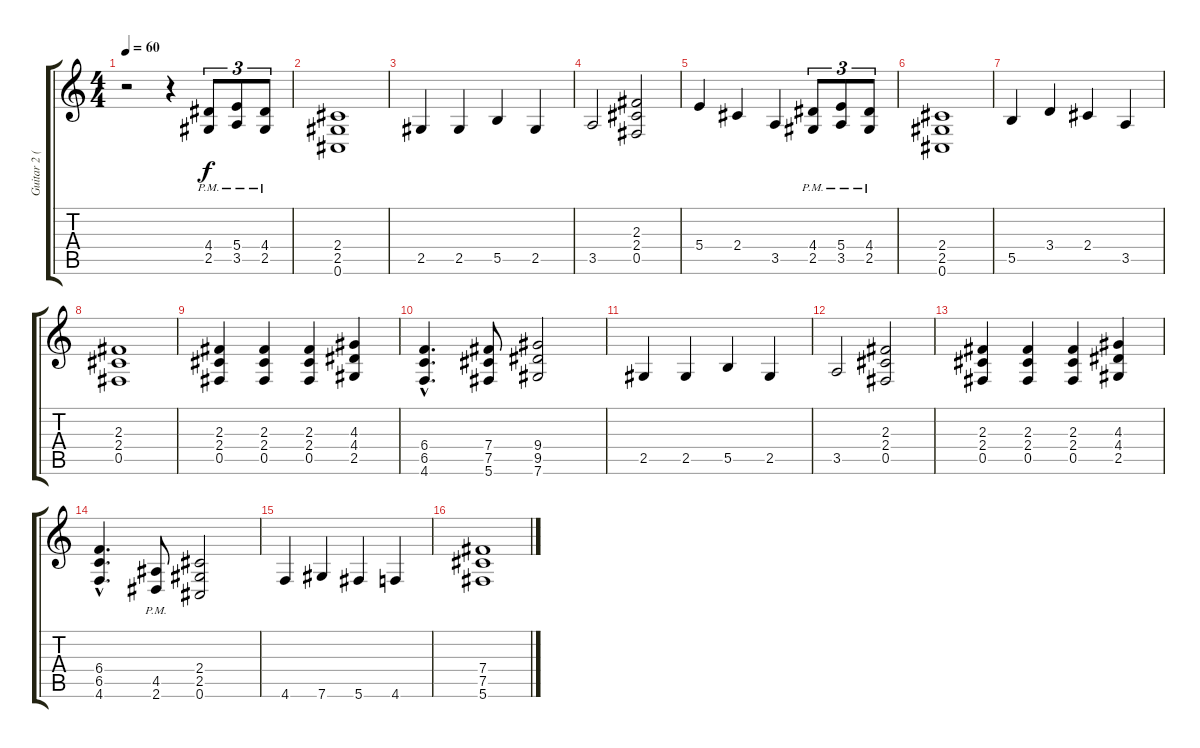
\track ("Guitar 2 (Distortion)" "Guitar 2 (") {instrument distortionguitar}
\staff {score tabs}
\tuning (Db4 Ab3 E3 B2 Gb2 Db2) {hide}
\ts (4 4)
\tempo 60
\clef g2
\ks c
r.2{dy f instrument distortionguitar} r.4 (4.4{pm} 2.5{pm}).8{tu (3 2)} (5.4{pm} 3.5{pm}).8{tu (3 2)} (4.4{pm} 2.5{pm}).8{tu (3 2)} |
(2.4 2.5 0.6).1 |
2.5.4 2.5.4 5.5.4 2.5.4 |
3.5.2 (2.3 2.4 0.5).2 |
5.4.4 2.4.4 3.5.4 (4.4{pm} 2.5{pm}).8{tu (3 2)} (5.4{pm} 3.5{pm}).8{tu (3 2)} (4.4{pm} 2.5{pm}).8{tu (3 2)} |
(2.4 2.5 0.6).1 |
5.5.4 3.4.4 2.4.4 3.5.4 |
(2.3 2.4 0.5).1 |
(2.3 2.4 0.5).4 (2.3 2.4 0.5).4 (2.3 2.4 0.5).4 (4.3 4.4 2.5).4 |
(6.4{hac} 6.5{hac} 4.6{hac}).4{d} (7.4 7.5 5.6).8 (9.4 9.5 7.6).2 |
2.5.4 2.5.4 5.5.4 2.5.4 |
3.5.2 (2.3 2.4 0.5).2 |
(2.3 2.4 0.5).4 (2.3 2.4 0.5).4 (2.3 2.4 0.5).4 (4.3 4.4 2.5).4 |
(6.4{hac} 6.5{hac} 4.6{hac}).4{d} (4.5{pm} 2.6{pm}).8 (2.4 2.5 0.6).2 |
4.6.4 7.6.4 5.6.4 4.6.4 |
(7.4 7.5 5.6).1
